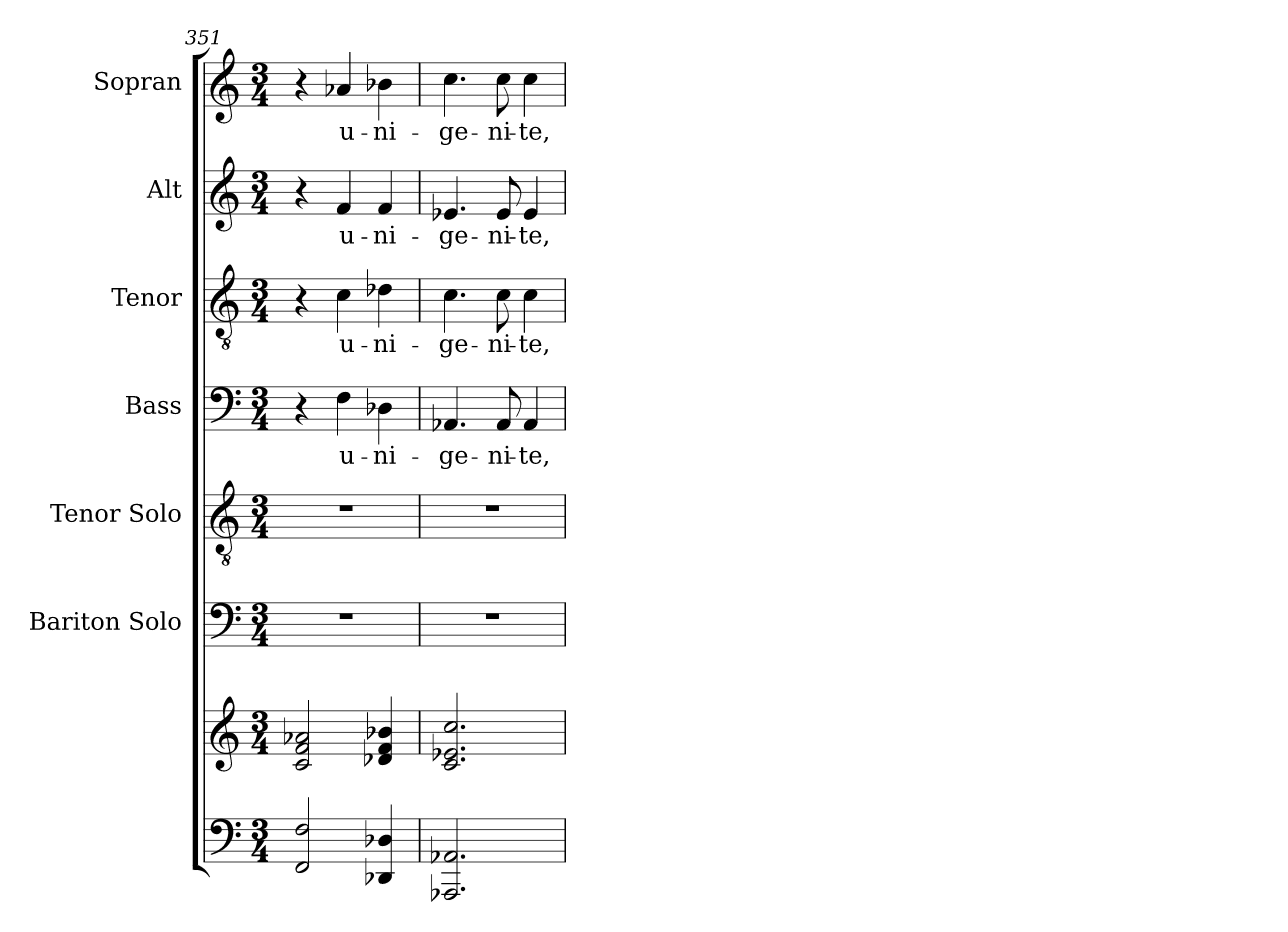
**kern	**kern	**kern	**kern	**kern	**text	**kern	**text	**kern	**text	**kern	**text
*part7	*part7	*part6	*part5	*part4	*part4	*part3	*part3	*part2	*part2	*part1	*part1
*staff8	*staff7	*staff6	*staff5	*staff4	*staff4	*staff3	*staff3	*staff2	*staff2	*staff1	*staff1
*	*	*I"Bariton Solo	*I"Tenor Solo	*I"Bass	*	*I"Tenor	*	*I"Alt	*	*I"Sopran	*
*	*	*	*	*I'B.	*	*I'T.	*	*I'A.	*	*I'S.	*
*clefF4	*clefG2	*clefF4	*clefGv2	*clefF4	*	*clefGv2	*	*clefG2	*	*clefG2	*
*k[]	*k[]	*k[]	*k[]	*k[]	*	*k[]	*	*k[]	*	*k[]	*
*C:	*C:	*C:	*C:	*C:	*	*C:	*	*C:	*	*C:	*
*M3/4	*M3/4	*M3/4	*M3/4	*M3/4	*	*M3/4	*	*M3/4	*	*M3/4	*
=351	=351	=351	=351	=351	=351	=351	=351	=351	=351	=351	=351
2FF/ 2F/	2c/ 2f/ 2a-X/	2.r	2.r	4r	.	4r	.	4r	.	4r	.
!	!	!	!	!	!LO:LY:b	!	!LO:LY:b	!	!LO:LY:b	!	!LO:LY:b
.	.	.	.	4F\	u-	4c\	u-	4f/	u-	4a-X/	u-
!	!	!	!	!	!LO:LY:b	!	!LO:LY:b	!	!LO:LY:b	!	!LO:LY:b
4DD-X/ 4D-X/	4d-X/ 4f/ 4b-X/	.	.	4D-X\	-ni-	4d-X\	-ni-	4f/	-ni-	4b-X\	-ni-
=352	=352	=352	=352	=352	=352	=352	=352	=352	=352	=352	=352
!	!	!	!	!	!LO:LY:b	!	!LO:LY:b	!	!LO:LY:b	!	!LO:LY:b
2.AAA-X/ 2.AA-X/	2.c/ 2.e-X/ 2.cc/	2.r	2.r	4.AA-X/	-ge-	4.c\	-ge-	4.e-X/	-ge-	4.cc\	-ge-
!	!	!	!	!	!LO:LY:b	!	!LO:LY:b	!	!LO:LY:b	!	!LO:LY:b
.	.	.	.	8AA-/	-ni-	8c\	-ni-	8e-/	-ni-	8cc\	-ni-
!	!	!	!	!	!LO:LY:b	!	!LO:LY:b	!	!LO:LY:b	!	!LO:LY:b
.	.	.	.	4AA-/	-te,	4c\	-te,	4e-/	-te,	4cc\	-te,
=	=	=	=	=	=	=	=	=	=	=	=
*-	*-	*-	*-	*-	*-	*-	*-	*-	*-	*-	*-
